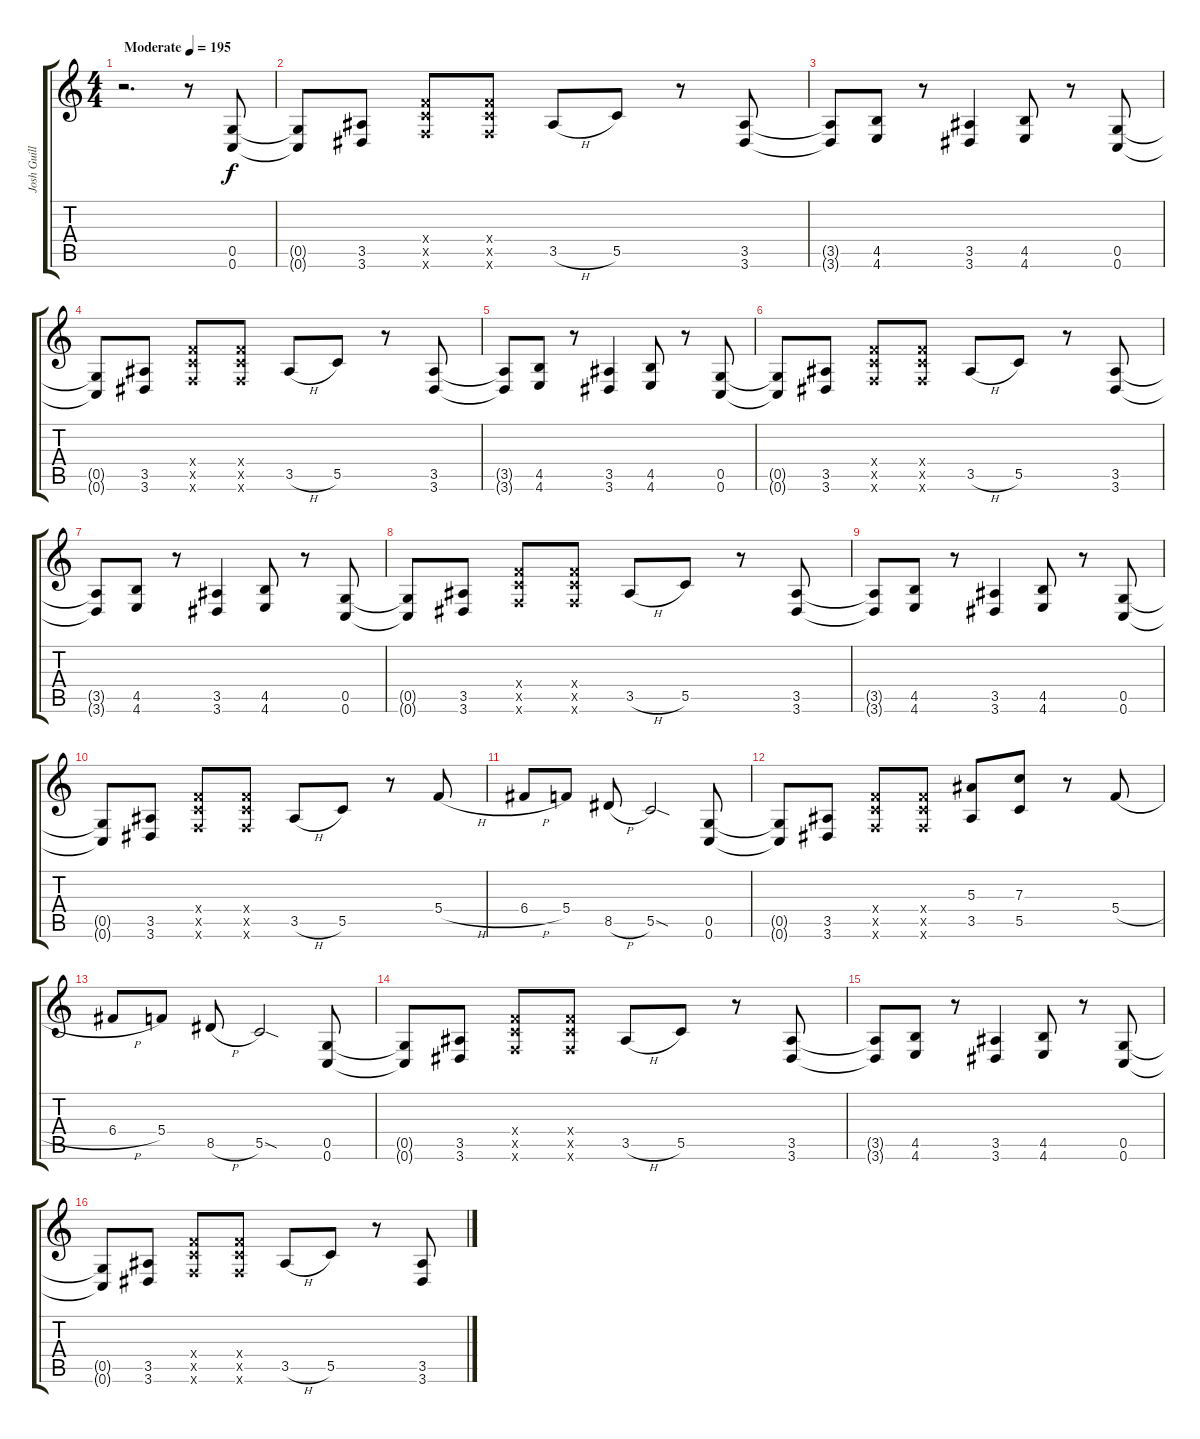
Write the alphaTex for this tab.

\track ("Josh Guillaume" "Josh Guill") {instrument overdrivenguitar}
\staff {score tabs}
\tuning (D4 A3 F3 C3 G2 C2) {hide}
\ts (4 4)
\tempo (195 "Moderate")
\clef g2
\ks c
r.2{d dy f instrument overdrivenguitar} r.8 (0.5 0.6).8 |
(0.5{t} 0.6{t}).8 (3.5 3.6).8 (5.4{x} 5.5{x} 5.6{x}).8 (5.4{x} 5.5{x} 5.6{x}).8 3.5{h}.8 5.5.8 r.8 (3.5 3.6).8 |
(3.5{t} 3.6{t}).8 (4.5 4.6).8 r.8 (3.5 3.6).4 (4.5 4.6).8 r.8 (0.5 0.6).8 |
(0.5{t} 0.6{t}).8 (3.5 3.6).8 (5.4{x} 5.5{x} 5.6{x}).8 (5.4{x} 5.5{x} 5.6{x}).8 3.5{h}.8 5.5.8 r.8 (3.5 3.6).8 |
(3.5{t} 3.6{t}).8 (4.5 4.6).8 r.8 (3.5 3.6).4 (4.5 4.6).8 r.8 (0.5 0.6).8 |
(0.5{t} 0.6{t}).8 (3.5 3.6).8 (5.4{x} 5.5{x} 5.6{x}).8 (5.4{x} 5.5{x} 5.6{x}).8 3.5{h}.8 5.5.8 r.8 (3.5 3.6).8 |
(3.5{t} 3.6{t}).8 (4.5 4.6).8 r.8 (3.5 3.6).4 (4.5 4.6).8 r.8 (0.5 0.6).8 |
(0.5{t} 0.6{t}).8 (3.5 3.6).8 (5.4{x} 5.5{x} 5.6{x}).8 (5.4{x} 5.5{x} 5.6{x}).8 3.5{h}.8 5.5.8 r.8 (3.5 3.6).8 |
(3.5{t} 3.6{t}).8 (4.5 4.6).8 r.8 (3.5 3.6).4 (4.5 4.6).8 r.8 (0.5 0.6).8 |
(0.5{t} 0.6{t}).8 (3.5 3.6).8 (5.4{x} 5.5{x} 5.6{x}).8 (5.4{x} 5.5{x} 5.6{x}).8 3.5{h}.8 5.5.8 r.8 5.4{h}.8 |
6.4{h}.8 5.4.8 8.5{h}.8 5.5{sod}.2 (0.5 0.6).8 |
(0.5{t} 0.6{t}).8 (3.5 3.6).8 (5.4{x} 5.5{x} 5.6{x}).8 (5.4{x} 5.5{x} 5.6{x}).8 (5.3 3.5).8 (7.3 5.5).8 r.8 5.4{h}.8 |
6.4{h}.8 5.4.8 8.5{h}.8 5.5{sod}.2 (0.5 0.6).8 |
(0.5{t} 0.6{t}).8 (3.5 3.6).8 (5.4{x} 5.5{x} 5.6{x}).8 (5.4{x} 5.5{x} 5.6{x}).8 3.5{h}.8 5.5.8 r.8 (3.5 3.6).8 |
(3.5{t} 3.6{t}).8 (4.5 4.6).8 r.8 (3.5 3.6).4 (4.5 4.6).8 r.8 (0.5 0.6).8 |
(0.5{t} 0.6{t}).8 (3.5 3.6).8 (5.4{x} 5.5{x} 5.6{x}).8 (5.4{x} 5.5{x} 5.6{x}).8 3.5{h}.8 5.5.8 r.8 (3.5 3.6).8
